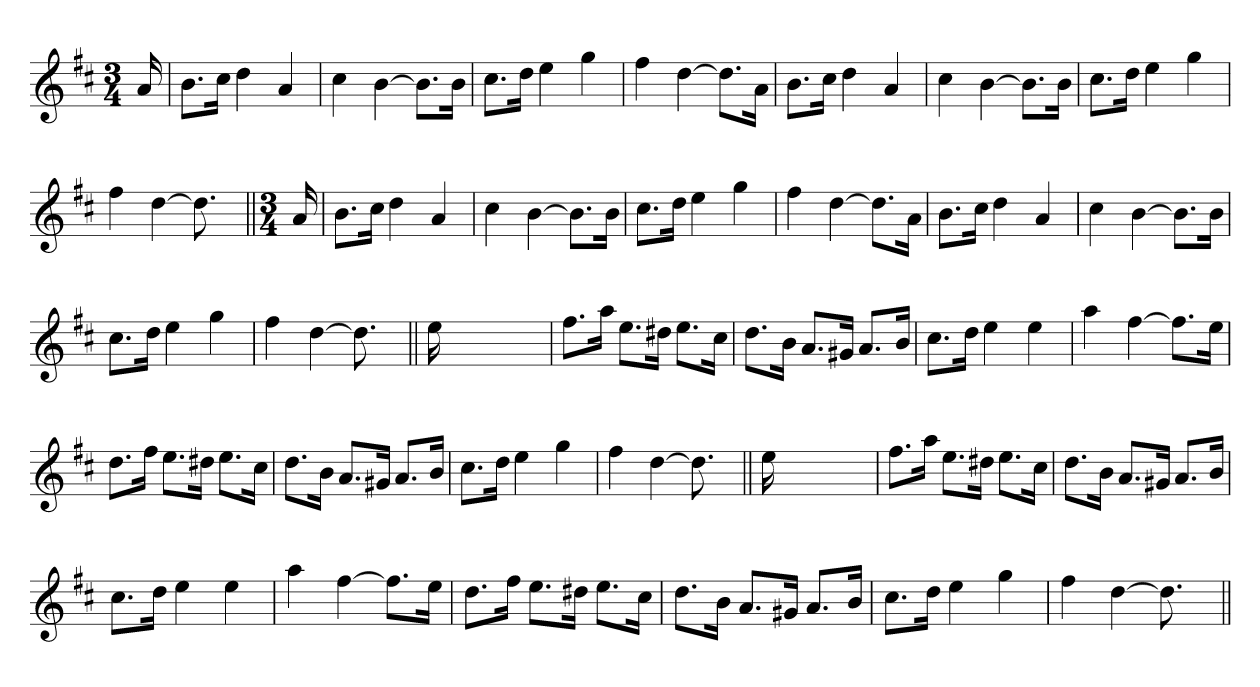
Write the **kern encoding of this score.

**kern
*part1
*staff1
*clefG2
*k[f#c#]
*D:
*M3/4
=1
16a
=
8.bL
16cc#Jk
4dd
4a
=
4cc#
[4b
8.bL]
16bJk
=
8.cc#L
16ddJk
4ee
4gg
=
4ff#
[4dd
8.ddL]
16aJk
=
8.bL
16cc#Jk
4dd
4a
=
4cc#
[4b
8.bL]
16bJk
=
8.cc#L
16ddJk
4ee
4gg
=
4ff#
[4dd
8.dd]
16ryy
=||
*M3/4
16a
=
8.bL
16cc#Jk
4dd
4a
=
4cc#
[4b
8.bL]
16bJk
=
8.cc#L
16ddJk
4ee
4gg
=
4ff#
[4dd
8.ddL]
16aJk
=
8.bL
16cc#Jk
4dd
4a
=
4cc#
[4b
8.bL]
16bJk
=
8.cc#L
16ddJk
4ee
4gg
=
4ff#
[4dd
8.dd]
16ryy
=||
16ee
2ryy
8.ryy
=
8.ff#L
16aaJk
8.eeL
16dd#XJk
8.eeL
16cc#Jk
=
8.ddL
16bJk
8.aL
16g#XJk
8.aL
16bJk
=
8.cc#L
16ddJk
4ee
4ee
=
4aa
[4ff#
8.ff#L]
16eeJk
=
8.ddL
16ff#Jk
8.eeL
16dd#XJk
8.eeL
16cc#Jk
=
8.ddL
16bJk
8.aL
16g#XJk
8.aL
16bJk
=
8.cc#L
16ddJk
4ee
4gg
=
4ff#
[4dd
8.dd]
16ryy
=||
16ee
2ryy
8.ryy
=
8.ff#L
16aaJk
8.eeL
16dd#XJk
8.eeL
16cc#Jk
=
8.ddL
16bJk
8.aL
16g#XJk
8.aL
16bJk
=
8.cc#L
16ddJk
4ee
4ee
=
4aa
[4ff#
8.ff#L]
16eeJk
=
8.ddL
16ff#Jk
8.eeL
16dd#XJk
8.eeL
16cc#Jk
=
8.ddL
16bJk
8.aL
16g#XJk
8.aL
16bJk
=
8.cc#L
16ddJk
4ee
4gg
=
4ff#
[4dd
8.dd]
16ryy
=||
*-
